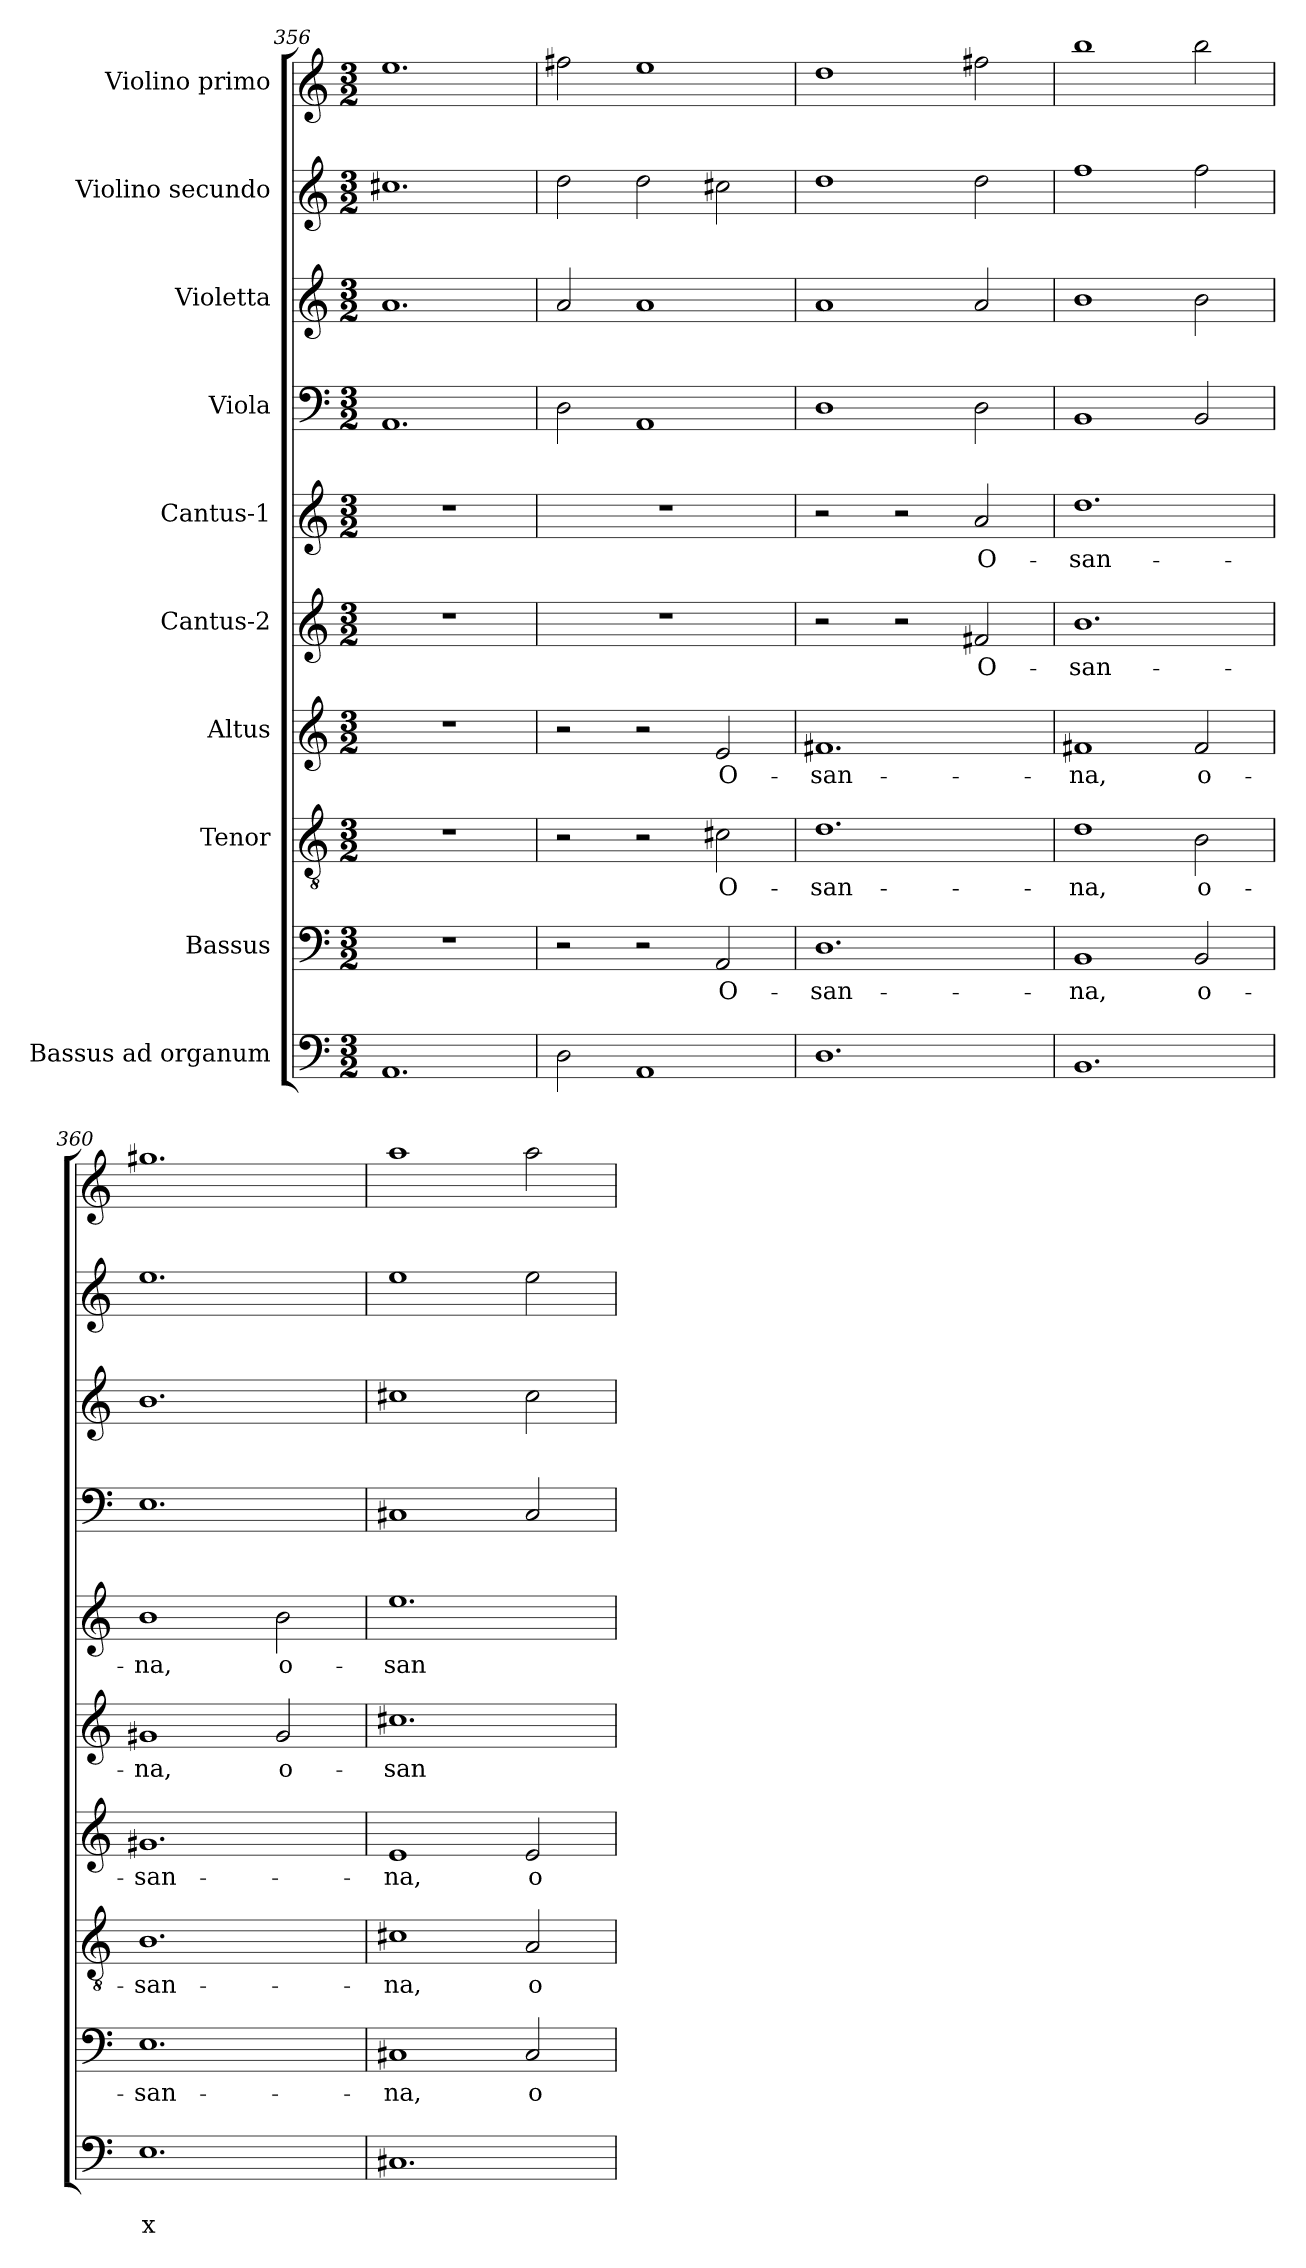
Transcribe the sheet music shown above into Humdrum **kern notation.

**kern	**text	**text	**kern	**text	**kern	**text	**kern	**text	**kern	**text	**kern	**text	**kern	**kern	**kern	**kern
*part10	*part10	*part10	*part9	*part9	*part8	*part8	*part7	*part7	*part6	*part6	*part5	*part5	*part4	*part3	*part2	*part1
*staff10	*staff10	*staff10	*staff9	*staff9	*staff8	*staff8	*staff7	*staff7	*staff6	*staff6	*staff5	*staff5	*staff4	*staff3	*staff2	*staff1
*I"Bassus ad  organum	*	*	*I"Bassus	*	*I"Tenor	*	*I"Altus	*	*I"Cantus-2	*	*I"Cantus-1	*	*I"Viola	*I"Violetta	*I"Violino secundo	*I"Violino primo
*clefF4	*	*	*clefF4	*	*clefGv2	*	*clefG2	*	*clefG2	*	*clefG2	*	*clefF4	*clefG2	*clefG2	*clefG2
*k[]	*	*	*k[]	*	*k[]	*	*k[]	*	*k[]	*	*k[]	*	*k[]	*k[]	*k[]	*k[]
*C:	*	*	*C:	*	*C:	*	*C:	*	*C:	*	*C:	*	*C:	*C:	*C:	*C:
*M3/2	*	*	*M3/2	*	*M3/2	*	*M3/2	*	*M3/2	*	*M3/2	*	*M3/2	*M3/2	*M3/2	*M3/2
=356	=356	=356	=356	=356	=356	=356	=356	=356	=356	=356	=356	=356	=356	=356	=356	=356
1.AA	.	.	1.r	.	1.r	.	1.r	.	1.r	.	1.r	.	1.AA	1.a	1.cc#X	1.ee
=357	=357	=357	=357	=357	=357	=357	=357	=357	=357	=357	=357	=357	=357	=357	=357	=357
2D\	.	.	2r	.	2r	.	2r	.	1.r	.	1.r	.	2D\	2a/	2dd\	2ff#X\
1AA	.	.	2r	.	2r	.	2r	.	.	.	.	.	1AA	1a	2dd\	1ee
!	!	!	!	!LO:LY:b	!	!LO:LY:b	!	!LO:LY:b	!	!	!	!	!	!	!	!
.	.	.	2AA/	O-	2c#X\	O-	2e/	O-	.	.	.	.	.	.	2cc#X\	.
=358	=358	=358	=358	=358	=358	=358	=358	=358	=358	=358	=358	=358	=358	=358	=358	=358
!	!	!	!	!LO:LY:b	!	!LO:LY:b	!	!LO:LY:b	!	!	!	!	!	!	!	!
1.D	.	.	1.D	-san-	1.d	-san-	1.f#X	-san-	2r	.	2r	.	1D	1a	1dd	1dd
.	.	.	.	.	.	.	.	.	2r	.	2r	.	.	.	.	.
!	!	!	!	!	!	!	!	!	!	!LO:LY:b	!	!LO:LY:b	!	!	!	!
.	.	.	.	.	.	.	.	.	2f#X/	O-	2a/	O-	2D\	2a/	2dd\	2ff#X\
=359	=359	=359	=359	=359	=359	=359	=359	=359	=359	=359	=359	=359	=359	=359	=359	=359
!	!	!	!	!LO:LY:b	!	!LO:LY:b	!	!LO:LY:b	!	!LO:LY:b	!	!LO:LY:b	!	!	!	!
1.BB	.	.	1BB	-na,	1d	-na,	1f#X	-na,	1.b	-san-	1.dd	-san-	1BB	1b	1ff	1bb
!	!	!	!	!LO:LY:b	!	!LO:LY:b	!	!LO:LY:b	!	!	!	!	!	!	!	!
.	.	.	2BB/	o-	2B\	o-	2f#/	o-	.	.	.	.	2BB/	2b\	2ff\	2bb\
!!LO:LB:g=z
=360	=360	=360	=360	=360	=360	=360	=360	=360	=360	=360	=360	=360	=360	=360	=360	=360
!	!	!LO:LY:b	!	!LO:LY:b	!	!LO:LY:b	!	!LO:LY:b	!	!LO:LY:b	!	!LO:LY:b	!	!	!	!
1.E	.	x	1.E	-san-	1.B	-san-	1.g#X	-san-	1g#X	-na,	1b	-na,	1.E	1.b	1.ee	1.gg#X
!	!	!	!	!	!	!	!	!	!	!LO:LY:b	!	!LO:LY:b	!	!	!	!
.	.	.	.	.	.	.	.	.	2g#/	o-	2b\	o-	.	.	.	.
=361	=361	=361	=361	=361	=361	=361	=361	=361	=361	=361	=361	=361	=361	=361	=361	=361
!	!	!	!	!LO:LY:b	!	!LO:LY:b	!	!LO:LY:b	!	!LO:LY:b	!	!LO:LY:b	!	!	!	!
1.C#X	.	.	1C#X	-na,	1c#X	-na,	1e	-na,	1.cc#X	-san-	1.ee	-san-	1C#X	1cc#X	1ee	1aa
!	!	!	!	!LO:LY:b	!	!LO:LY:b	!	!LO:LY:b	!	!	!	!	!	!	!	!
.	.	.	2C#/	o-	2A/	o-	2e/	o-	.	.	.	.	2C#/	2cc#\	2ee\	2aa\
=	=	=	=	=	=	=	=	=	=	=	=	=	=	=	=	=
*-	*-	*-	*-	*-	*-	*-	*-	*-	*-	*-	*-	*-	*-	*-	*-	*-
